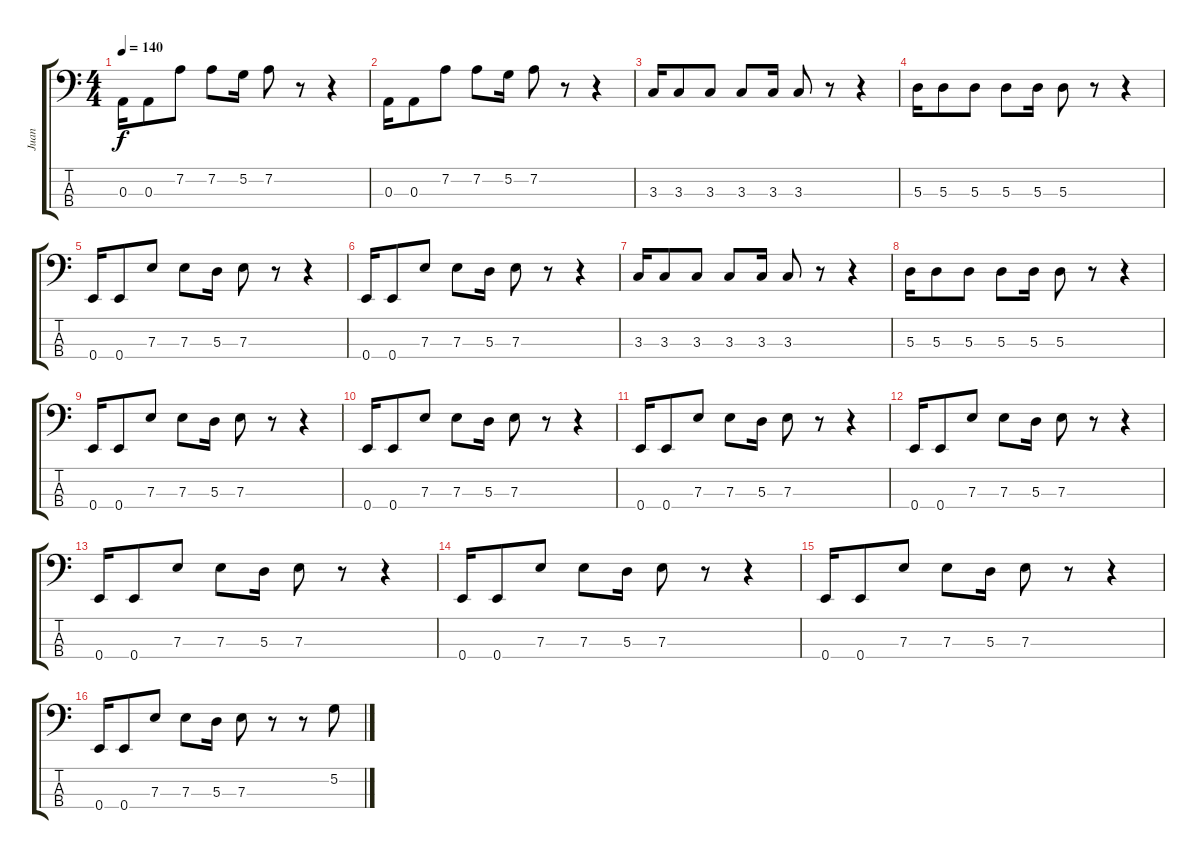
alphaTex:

\track ("Juan" "Juan") {instrument electricbasspick}
\staff {score tabs}
\tuning (G2 D2 A1 E1) {hide}
\ts (4 4)
\tempo 140
\clef f4
\ks c
0.3.16{dy f} 0.3.8 7.2.8 7.2.8 5.2.16 7.2.8 r.8 r.4 |
0.3.16 0.3.8 7.2.8 7.2.8 5.2.16 7.2.8 r.8 r.4 |
3.3.16 3.3.8 3.3.8 3.3.8 3.3.16 3.3.8 r.8 r.4 |
5.3.16 5.3.8 5.3.8 5.3.8 5.3.16 5.3.8 r.8 r.4 |
0.4.16 0.4.8 7.3.8 7.3.8 5.3.16 7.3.8 r.8 r.4 |
0.4.16 0.4.8 7.3.8 7.3.8 5.3.16 7.3.8 r.8 r.4 |
3.3.16 3.3.8 3.3.8 3.3.8 3.3.16 3.3.8 r.8 r.4 |
5.3.16 5.3.8 5.3.8 5.3.8 5.3.16 5.3.8 r.8 r.4 |
0.4.16 0.4.8 7.3.8 7.3.8 5.3.16 7.3.8 r.8 r.4 |
0.4.16 0.4.8 7.3.8 7.3.8 5.3.16 7.3.8 r.8 r.4 |
0.4.16 0.4.8 7.3.8 7.3.8 5.3.16 7.3.8 r.8 r.4 |
0.4.16 0.4.8 7.3.8 7.3.8 5.3.16 7.3.8 r.8 r.4 |
0.4.16 0.4.8 7.3.8 7.3.8 5.3.16 7.3.8 r.8 r.4 |
0.4.16 0.4.8 7.3.8 7.3.8 5.3.16 7.3.8 r.8 r.4 |
0.4.16 0.4.8 7.3.8 7.3.8 5.3.16 7.3.8 r.8 r.4 |
0.4.16 0.4.8 7.3.8 7.3.8 5.3.16 7.3.8 r.8 r.8 5.2.8
